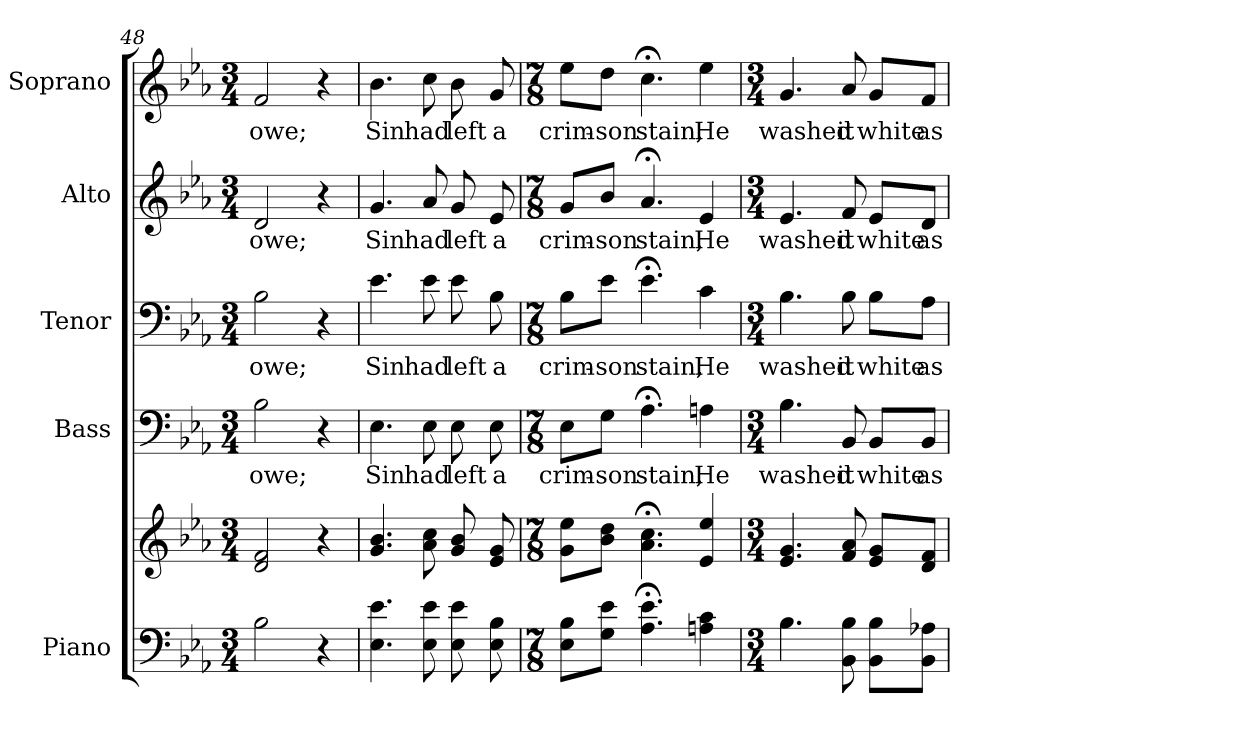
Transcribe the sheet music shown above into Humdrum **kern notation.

**kern	**kern	**kern	**text	**kern	**text	**kern	**text	**kern	**text
*part5	*part5	*part4	*part4	*part3	*part3	*part2	*part2	*part1	*part1
*staff6	*staff5	*staff4	*staff4	*staff3	*staff3	*staff2	*staff2	*staff1	*staff1
*I"Piano	*	*I"Bass	*	*I"Tenor	*	*I"Alto	*	*I"Soprano	*
*I'Pno.	*	*I'B.	*	*I'T.	*	*I'A.	*	*I'S.	*
*clefF4	*clefG2	*clefF4	*	*clefF4	*	*clefG2	*	*clefG2	*
*k[b-e-a-]	*k[b-e-a-]	*k[b-e-a-]	*	*k[b-e-a-]	*	*k[b-e-a-]	*	*k[b-e-a-]	*
*E-:	*E-:	*E-:	*	*E-:	*	*E-:	*	*E-:	*
*M3/4	*M3/4	*M3/4	*	*M3/4	*	*M3/4	*	*M3/4	*
=48	=48	=48	=48	=48	=48	=48	=48	=48	=48
!	!	!	!LO:LY:b:color=#000000	!	!	!	!	!	!
!	!	!	!	!	!LO:LY:b:color=#000000	!	!	!	!
!	!	!	!	!	!	!	!LO:LY:b:color=#000000	!	!
!	!	!	!	!	!	!	!	!	!LO:LY:b:color=#000000
2B-i\	2di/ 2fi	2B-i\	owe;	2B-i\	owe;	2di/	owe;	2fi/	owe;
4r	4r	4r	.	4r	.	4r	.	4r	.
=49	=49	=49	=49	=49	=49	=49	=49	=49	=49
!	!	!	!LO:LY:b:color=#000000	!	!	!	!	!	!
!	!	!	!	!	!LO:LY:b:color=#000000	!	!	!	!
!	!	!	!	!	!	!	!LO:LY:b:color=#000000	!	!
!	!	!	!	!	!	!	!	!	!LO:LY:b:color=#000000
4.E-i\ 4.e-i	4.gi/ 4.b-i	4.E-i\	Sin	4.e-i\	Sin	4.gi/	Sin	4.b-i\	Sin
!	!	!	!LO:LY:b:color=#000000	!	!	!	!	!	!
!	!	!	!	!	!LO:LY:b:color=#000000	!	!	!	!
!	!	!	!	!	!	!	!LO:LY:b:color=#000000	!	!
!	!	!	!	!	!	!	!	!	!LO:LY:b:color=#000000
8E-i\ 8e-i	8a-i\ 8cci	8E-i\	had	8e-i\	had	8a-i/	had	8cci\	had
!	!	!	!LO:LY:b:color=#000000	!	!	!	!	!	!
!	!	!	!	!	!LO:LY:b:color=#000000	!	!	!	!
!	!	!	!	!	!	!	!LO:LY:b:color=#000000	!	!
!	!	!	!	!	!	!	!	!	!LO:LY:b:color=#000000
8E-i\ 8e-i	8gi/ 8b-i	8E-i\	left	8e-i\	left	8gi/	left	8b-i\	left
!	!	!	!LO:LY:b:color=#000000	!	!	!	!	!	!
!	!	!	!	!	!LO:LY:b:color=#000000	!	!	!	!
!	!	!	!	!	!	!	!LO:LY:b:color=#000000	!	!
!	!	!	!	!	!	!	!	!	!LO:LY:b:color=#000000
8E-i\ 8B-i	8e-i/ 8gi	8E-i\	a	8B-i\	a	8e-i/	a	8gi/	a
=50	=50	=50	=50	=50	=50	=50	=50	=50	=50
*M7/8	*M7/8	*M7/8	*	*M7/8	*	*M7/8	*	*M7/8	*
!	!	!	!LO:LY:b:color=#000000	!	!	!	!	!	!
!	!	!	!	!	!LO:LY:b:color=#000000	!	!	!	!
!	!	!	!	!	!	!	!LO:LY:b:color=#000000	!	!
!	!	!	!	!	!	!	!	!	!LO:LY:b:color=#000000
8E-i\ 8B-iL	8gi\ 8ee-iL	8E-i\L	crim-	8B-i\L	crim-	8gi/L	crim-	8ee-i\L	crim-
!	!	!	!LO:LY:b:color=#000000	!	!	!	!	!	!
!	!	!	!	!	!LO:LY:b:color=#000000	!	!	!	!
!	!	!	!	!	!	!	!LO:LY:b:color=#000000	!	!
!	!	!	!	!	!	!	!	!	!LO:LY:b:color=#000000
8Gi\ 8e-iJ	8b-i\ 8ddiJ	8Gi\J	-son	8e-i\J	-son	8b-i/J	-son	8ddi\J	-son
!	!	!	!LO:LY:b:color=#000000	!	!	!	!	!	!
!	!	!	!	!	!LO:LY:b:color=#000000	!	!	!	!
!	!	!	!	!	!	!	!LO:LY:b:color=#000000	!	!
!	!	!	!	!	!	!	!	!	!LO:LY:b:color=#000000
4.A-i\; 4.e-i;	4.a-i\; 4.cci;	4.A-;i\	stain,	4.e-;i\	stain,	4.a-;i/	stain,	4.cc;i\	stain,
!	!	!	!LO:LY:b:color=#000000	!	!	!	!	!	!
!	!	!	!	!	!LO:LY:b:color=#000000	!	!	!	!
!	!	!	!	!	!	!	!LO:LY:b:color=#000000	!	!
!	!	!	!	!	!	!	!	!	!LO:LY:b:color=#000000
4Ani\ 4ci	4e-i/ 4ee-i	4Ani\	He	4ci\	He	4e-i/	He	4ee-i\	He
!!LO:PB:g=z
=51	=51	=51	=51	=51	=51	=51	=51	=51	=51
*M3/4	*M3/4	*M3/4	*	*M3/4	*	*M3/4	*	*M3/4	*
!	!	!	!LO:LY:b:color=#000000	!	!	!	!	!	!
!	!	!	!	!	!LO:LY:b:color=#000000	!	!	!	!
!	!	!	!	!	!	!	!LO:LY:b:color=#000000	!	!
!	!	!	!	!	!	!	!	!	!LO:LY:b:color=#000000
4.B-i\	4.e-i/ 4.gi	4.B-i\	washed	4.B-i\	washed	4.e-i/	washed	4.gi/	washed
!	!	!	!LO:LY:b:color=#000000	!	!	!	!	!	!
!	!	!	!	!	!LO:LY:b:color=#000000	!	!	!	!
!	!	!	!	!	!	!	!LO:LY:b:color=#000000	!	!
!	!	!	!	!	!	!	!	!	!LO:LY:b:color=#000000
8BB-i\ 8B-i	8fi/ 8a-i	8BB-i/	it	8B-i\	it	8fi/	it	8a-i/	it
!	!	!	!LO:LY:b:color=#000000	!	!	!	!	!	!
!	!	!	!	!	!LO:LY:b:color=#000000	!	!	!	!
!	!	!	!	!	!	!	!LO:LY:b:color=#000000	!	!
!	!	!	!	!	!	!	!	!	!LO:LY:b:color=#000000
8BB-i\ 8B-iL	8e-i/ 8giL	8BB-i/L	white	8B-i\L	white	8e-i/L	white	8gi/L	white
!	!	!	!LO:LY:b:color=#000000	!	!	!	!	!	!
!	!	!	!	!	!LO:LY:b:color=#000000	!	!	!	!
!	!	!	!	!	!	!	!LO:LY:b:color=#000000	!	!
!	!	!	!	!	!	!	!	!	!LO:LY:b:color=#000000
8BB-i\ 8A-XiJ	8di/ 8fiJ	8BB-i/J	as	8A-i\J	as	8di/J	as	8fi/J	as
=	=	=	=	=	=	=	=	=	=
*-	*-	*-	*-	*-	*-	*-	*-	*-	*-
